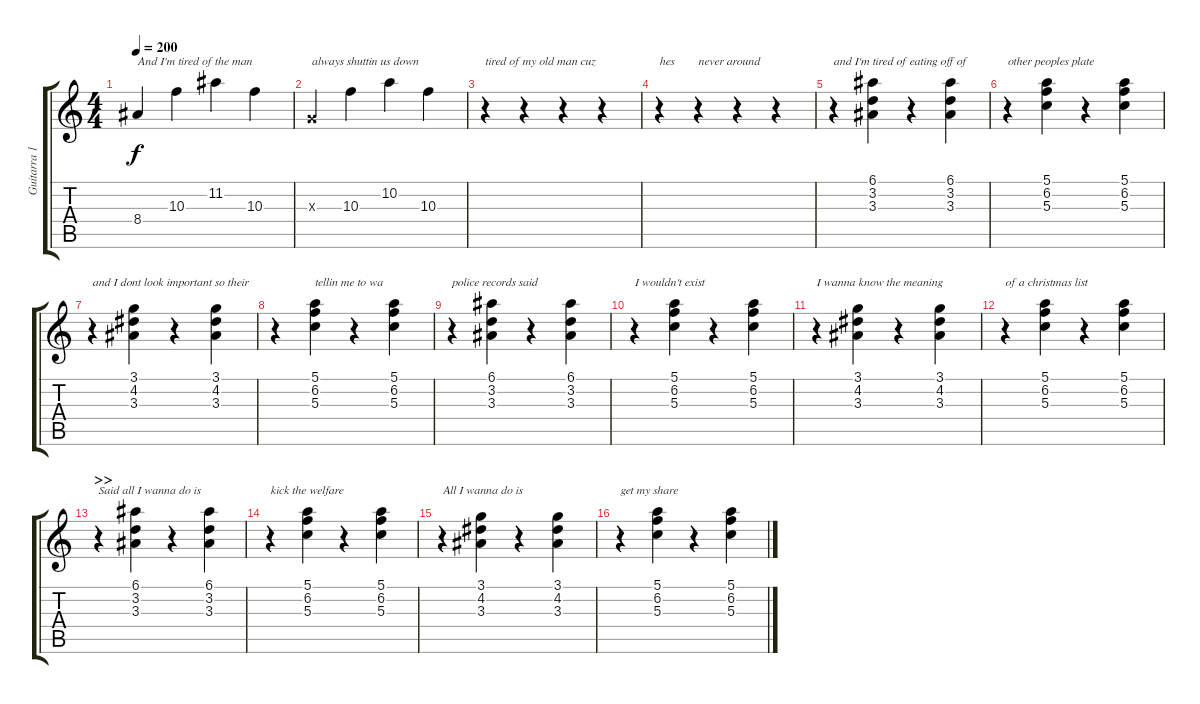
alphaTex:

\track ("Guitarra 1" "Guitarra 1") {instrument distortionguitar}
\staff {score tabs}
\tuning (E4 B3 G3 D3 A2 E2) {hide}
\ts (4 4)
\tempo 200
\clef g2
\ks c
8.4.4{txt "And I'm tired of the man " dy f} 10.3.4 11.2.4 10.3.4 |
0.3{x}.4{txt "always shuttin us down"} 10.3.4 10.2.4 10.3.4 |
r.4{txt "tired of my old man cuz "} r.4 r.4 r.4 |
r.4{txt "hes "} r.4{txt "never around"} r.4 r.4 |
r.4{txt "and I'm tired of eating off of "} (6.1 3.2 3.3).4 r.4 (6.1 3.2 3.3).4 |
r.4{txt "other peoples plate"} (5.1 6.2 5.3).4 r.4 (5.1 6.2 5.3).4 |
r.4{txt "and I dont look important so their "} (3.1 4.2 3.3).4 r.4 (3.1 4.2 3.3).4 |
r.4 (5.1 6.2 5.3).4{txt "tellin me to wa"} r.4 (5.1 6.2 5.3).4 |
r.4{txt "police records said "} (6.1 3.2 3.3).4 r.4 (6.1 3.2 3.3).4 |
r.4{txt "I wouldn't exist"} (5.1 6.2 5.3).4 r.4 (5.1 6.2 5.3).4 |
r.4{txt "I wanna know the meaning "} (3.1 4.2 3.3).4 r.4 (3.1 4.2 3.3).4 |
r.4{txt "of a christmas list "} (5.1 6.2 5.3).4 r.4 (5.1 6.2 5.3).4 |
\section ("" ">>")
r.4{txt "Said all I wanna do is "} (6.1 3.2 3.3).4 r.4 (6.1 3.2 3.3).4 |
r.4{txt "kick the welfare"} (5.1 6.2 5.3).4 r.4 (5.1 6.2 5.3).4 |
r.4{txt "All I wanna do is "} (3.1 4.2 3.3).4 r.4 (3.1 4.2 3.3).4 |
r.4{txt "get my share"} (5.1 6.2 5.3).4 r.4 (5.1 6.2 5.3).4
